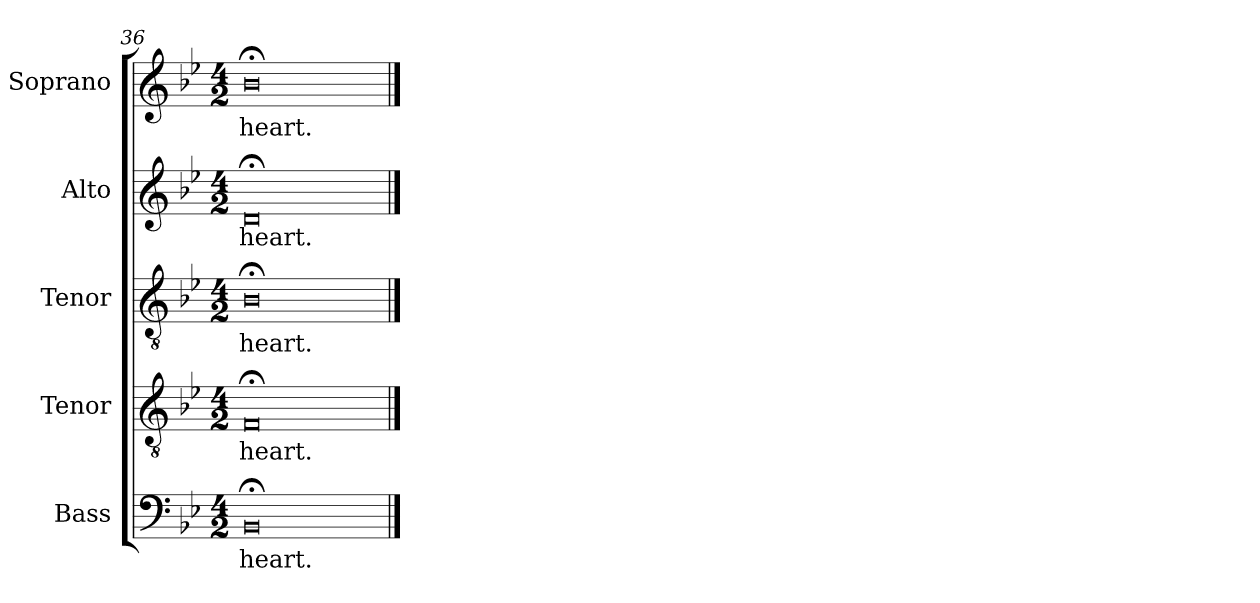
**kern	**text	**kern	**text	**kern	**text	**kern	**text	**kern	**text
*part5	*part5	*part4	*part4	*part3	*part3	*part2	*part2	*part1	*part1
*staff5	*staff5	*staff4	*staff4	*staff3	*staff3	*staff2	*staff2	*staff1	*staff1
*I"Bass	*	*I"Tenor	*	*I"Tenor	*	*I"Alto	*	*I"Soprano	*
*I'B.	*	*I'T.	*	*I'T.	*	*I'A.	*	*I'S.	*
*clefF4	*	*clefGv2	*	*clefGv2	*	*clefG2	*	*clefG2	*
*	*	*ITrd7c12	*	*ITrd7c12	*	*	*	*	*
*k[b-e-]	*	*k[b-e-]	*	*k[b-e-]	*	*k[b-e-]	*	*k[b-e-]	*
*B-:	*	*B-:	*	*B-:	*	*B-:	*	*B-:	*
*M4/2	*	*M4/2	*	*M4/2	*	*M4/2	*	*M4/2	*
=36	=36	=36	=36	=36	=36	=36	=36	=36	=36
!	!LO:LY:b:color=#000000	!	!	!	!	!	!	!	!
!	!	!	!LO:LY:b:color=#000000	!	!	!	!	!	!
!	!	!	!	!	!LO:LY:b:color=#000000	!	!	!	!
!	!	!	!	!	!	!	!LO:LY:b:color=#000000	!	!
!	!	!	!	!	!	!	!	!	!LO:LY:b:color=#000000
0BB-;i	heart.	0FF;i	heart.	0BB-;i	heart.	0d;i	heart.	0b-;i	heart.
==	==	==	==	==	==	==	==	==	==
*-	*-	*-	*-	*-	*-	*-	*-	*-	*-
